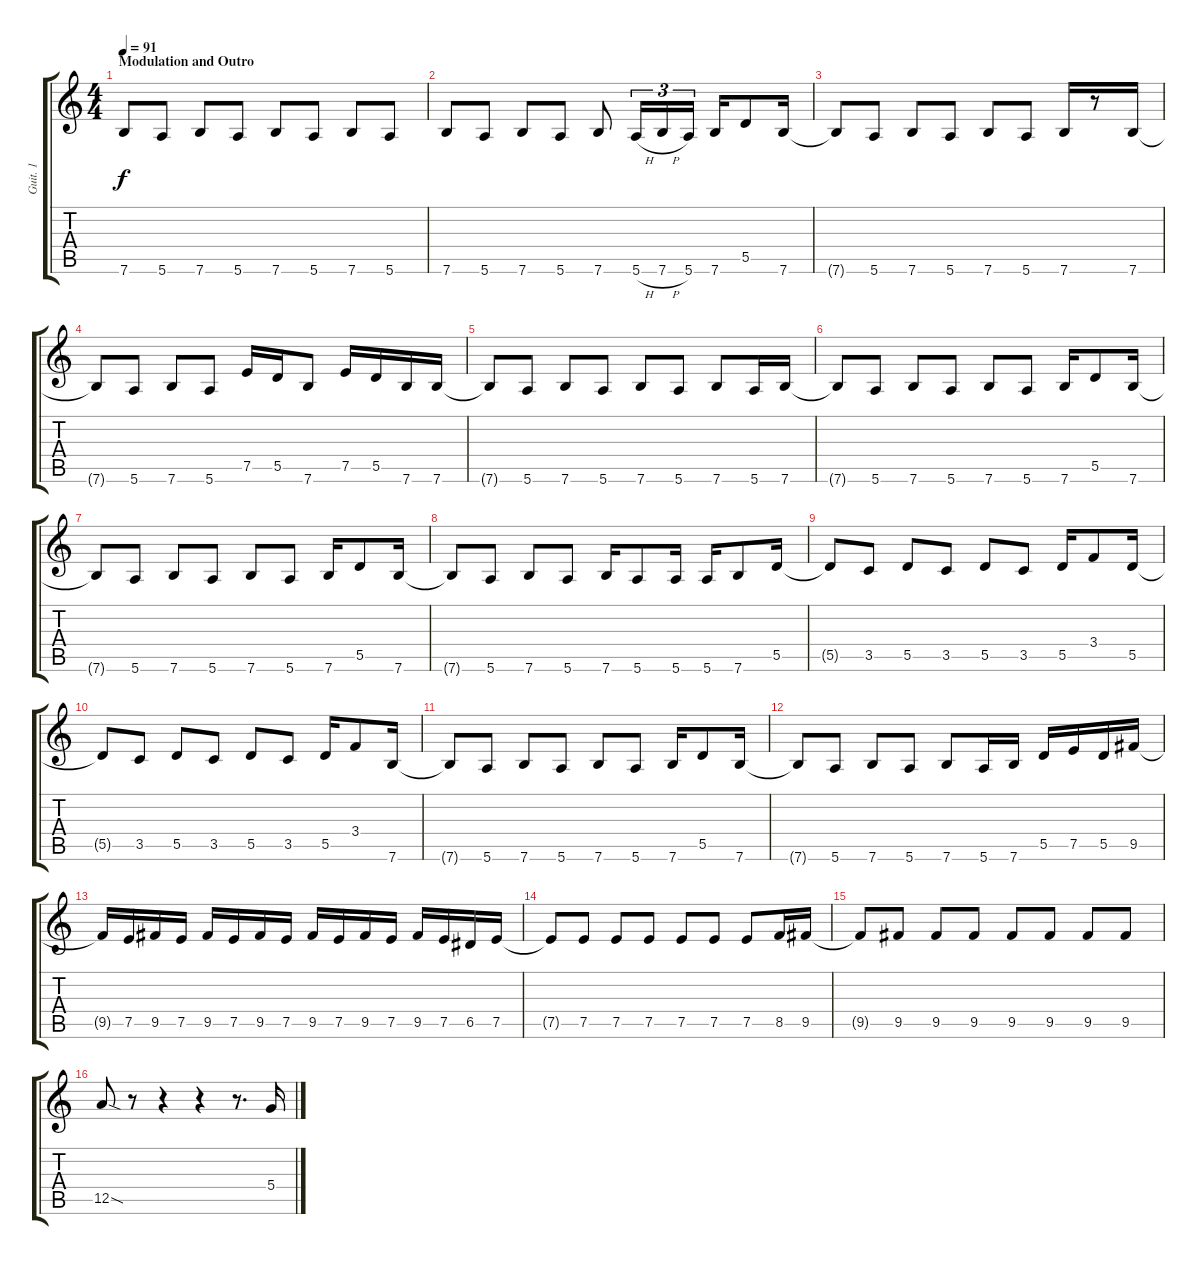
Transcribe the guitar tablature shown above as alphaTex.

\track ("Guit. 1" "Guit. 1") {instrument distortionguitar}
\staff {score tabs}
\tuning (E4 B3 G3 D3 A2 E2) {hide}
\ts (4 4)
\section ("" "Modulation and Outro")
\tempo 91
\clef g2
\ks c
7.6{t}.8{dy f} 5.6.8 7.6.8 5.6.8 7.6.8 5.6.8 7.6.8 5.6.8 |
7.6.8 5.6.8 7.6.8 5.6.8 7.6.8 5.6{h}.16{tu (3 2)} 7.6{h}.16{tu (3 2)} 5.6.16{tu (3 2)} 7.6.16 5.5.8 7.6.16 |
7.6{t}.8 5.6.8 7.6.8 5.6.8 7.6.8 5.6.8 7.6.16 r.8 7.6.16 |
7.6{t}.8 5.6.8 7.6.8 5.6.8 7.5.16 5.5.16 7.6.8 7.5.16 5.5.16 7.6.16 7.6.16 |
7.6{t}.8 5.6.8 7.6.8 5.6.8 7.6.8 5.6.8 7.6.8 5.6.16 7.6.16 |
7.6{t}.8 5.6.8 7.6.8 5.6.8 7.6.8 5.6.8 7.6.16 5.5.8 7.6.16 |
7.6{t}.8 5.6.8 7.6.8 5.6.8 7.6.8 5.6.8 7.6.16 5.5.8 7.6.16 |
7.6{t}.8 5.6.8 7.6.8 5.6.8 7.6.16 5.6.8 5.6.16 5.6.16 7.6.8 5.5.16 |
5.5{t}.8 3.5.8 5.5.8 3.5.8 5.5.8 3.5.8 5.5.16 3.4.8 5.5.16 |
5.5{t}.8 3.5.8 5.5.8 3.5.8 5.5.8 3.5.8 5.5.16 3.4.8 7.6.16 |
7.6{t}.8 5.6.8 7.6.8 5.6.8 7.6.8 5.6.8 7.6.16 5.5.8 7.6.16 |
7.6{t}.8 5.6.8 7.6.8 5.6.8 7.6.8 5.6.16 7.6.16 5.5.16 7.5.16 5.5.16 9.5.16 |
9.5{t}.16 7.5.16 9.5.16 7.5.16 9.5.16 7.5.16 9.5.16 7.5.16 9.5.16 7.5.16 9.5.16 7.5.16 9.5.16 7.5.16 6.5.16 7.5.16 |
7.5{t}.8 7.5.8 7.5.8 7.5.8 7.5.8 7.5.8 7.5.8 8.5.16 9.5.16 |
9.5{t}.8 9.5.8 9.5.8 9.5.8 9.5.8 9.5.8 9.5.8 9.5.8 |
12.5{sod}.8 r.8 r.4 r.4 r.8{d} 5.4.16
